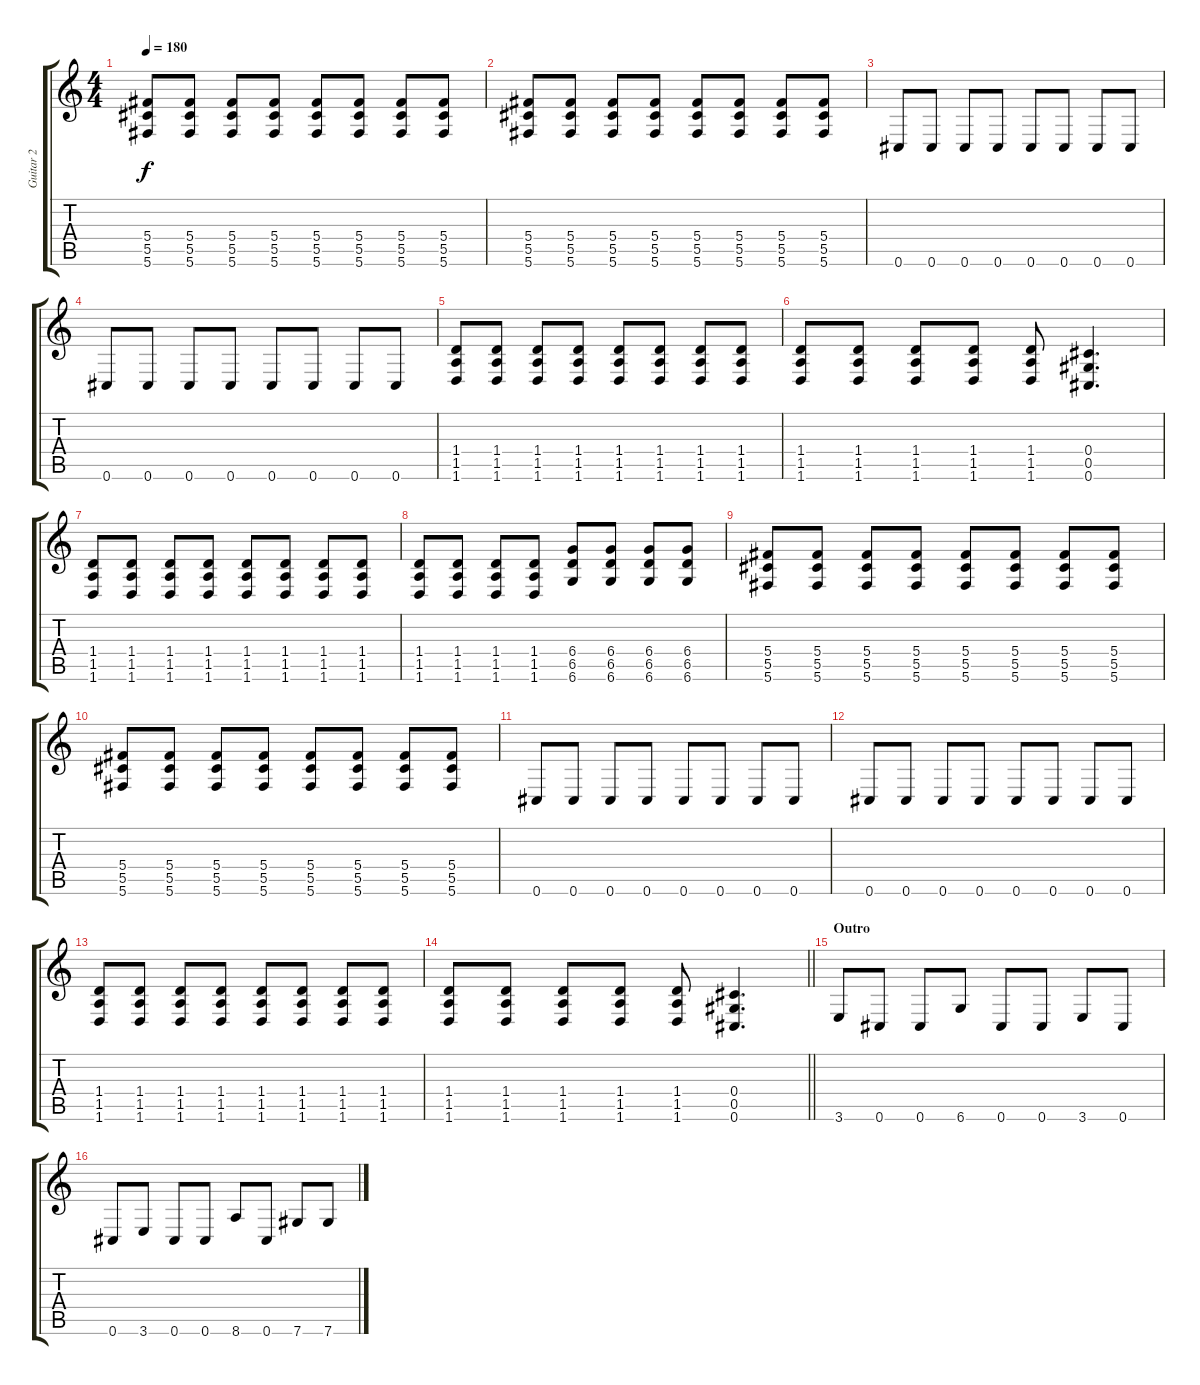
\track ("Guitar 2" "Guitar 2") {instrument overdrivenguitar}
\staff {score tabs}
\tuning (Eb4 Bb3 Gb3 Db3 Ab2 Db2) {hide}
\ts (4 4)
\tempo 180
\clef g2
\ks c
(5.4 5.5 5.6).8{dy f} (5.4 5.5 5.6).8 (5.4 5.5 5.6).8 (5.4 5.5 5.6).8 (5.4 5.5 5.6).8 (5.4 5.5 5.6).8 (5.4 5.5 5.6).8 (5.4 5.5 5.6).8 |
(5.4 5.5 5.6).8 (5.4 5.5 5.6).8 (5.4 5.5 5.6).8 (5.4 5.5 5.6).8 (5.4 5.5 5.6).8 (5.4 5.5 5.6).8 (5.4 5.5 5.6).8 (5.4 5.5 5.6).8 |
0.6.8 0.6.8 0.6.8 0.6.8 0.6.8 0.6.8 0.6.8 0.6.8 |
0.6.8 0.6.8 0.6.8 0.6.8 0.6.8 0.6.8 0.6.8 0.6.8 |
(1.4 1.5 1.6).8 (1.4 1.5 1.6).8 (1.4 1.5 1.6).8 (1.4 1.5 1.6).8 (1.4 1.5 1.6).8 (1.4 1.5 1.6).8 (1.4 1.5 1.6).8 (1.4 1.5 1.6).8 |
(1.4 1.5 1.6).8 (1.4 1.5 1.6).8 (1.4 1.5 1.6).8 (1.4 1.5 1.6).8 (1.4 1.5 1.6).8 (0.4 0.5 0.6).4{d} |
(1.4 1.5 1.6).8 (1.4 1.5 1.6).8 (1.4 1.5 1.6).8 (1.4 1.5 1.6).8 (1.4 1.5 1.6).8 (1.4 1.5 1.6).8 (1.4 1.5 1.6).8 (1.4 1.5 1.6).8 |
(1.4 1.5 1.6).8 (1.4 1.5 1.6).8 (1.4 1.5 1.6).8 (1.4 1.5 1.6).8 (6.4 6.5 6.6).8 (6.4 6.5 6.6).8 (6.4 6.5 6.6).8 (6.4 6.5 6.6).8 |
(5.4 5.5 5.6).8 (5.4 5.5 5.6).8 (5.4 5.5 5.6).8 (5.4 5.5 5.6).8 (5.4 5.5 5.6).8 (5.4 5.5 5.6).8 (5.4 5.5 5.6).8 (5.4 5.5 5.6).8 |
(5.4 5.5 5.6).8 (5.4 5.5 5.6).8 (5.4 5.5 5.6).8 (5.4 5.5 5.6).8 (5.4 5.5 5.6).8 (5.4 5.5 5.6).8 (5.4 5.5 5.6).8 (5.4 5.5 5.6).8 |
0.6.8 0.6.8 0.6.8 0.6.8 0.6.8 0.6.8 0.6.8 0.6.8 |
0.6.8 0.6.8 0.6.8 0.6.8 0.6.8 0.6.8 0.6.8 0.6.8 |
(1.4 1.5 1.6).8 (1.4 1.5 1.6).8 (1.4 1.5 1.6).8 (1.4 1.5 1.6).8 (1.4 1.5 1.6).8 (1.4 1.5 1.6).8 (1.4 1.5 1.6).8 (1.4 1.5 1.6).8 |
\barLineRight lightlight
(1.4 1.5 1.6).8 (1.4 1.5 1.6).8 (1.4 1.5 1.6).8 (1.4 1.5 1.6).8 (1.4 1.5 1.6).8 (0.4 0.5 0.6).4{d} |
\section ("" "Outro")
3.6.8 0.6.8 0.6.8 6.6.8 0.6.8 0.6.8 3.6.8 0.6.8 |
0.6.8 3.6.8 0.6.8 0.6.8 8.6.8 0.6.8 7.6.8 7.6.8
